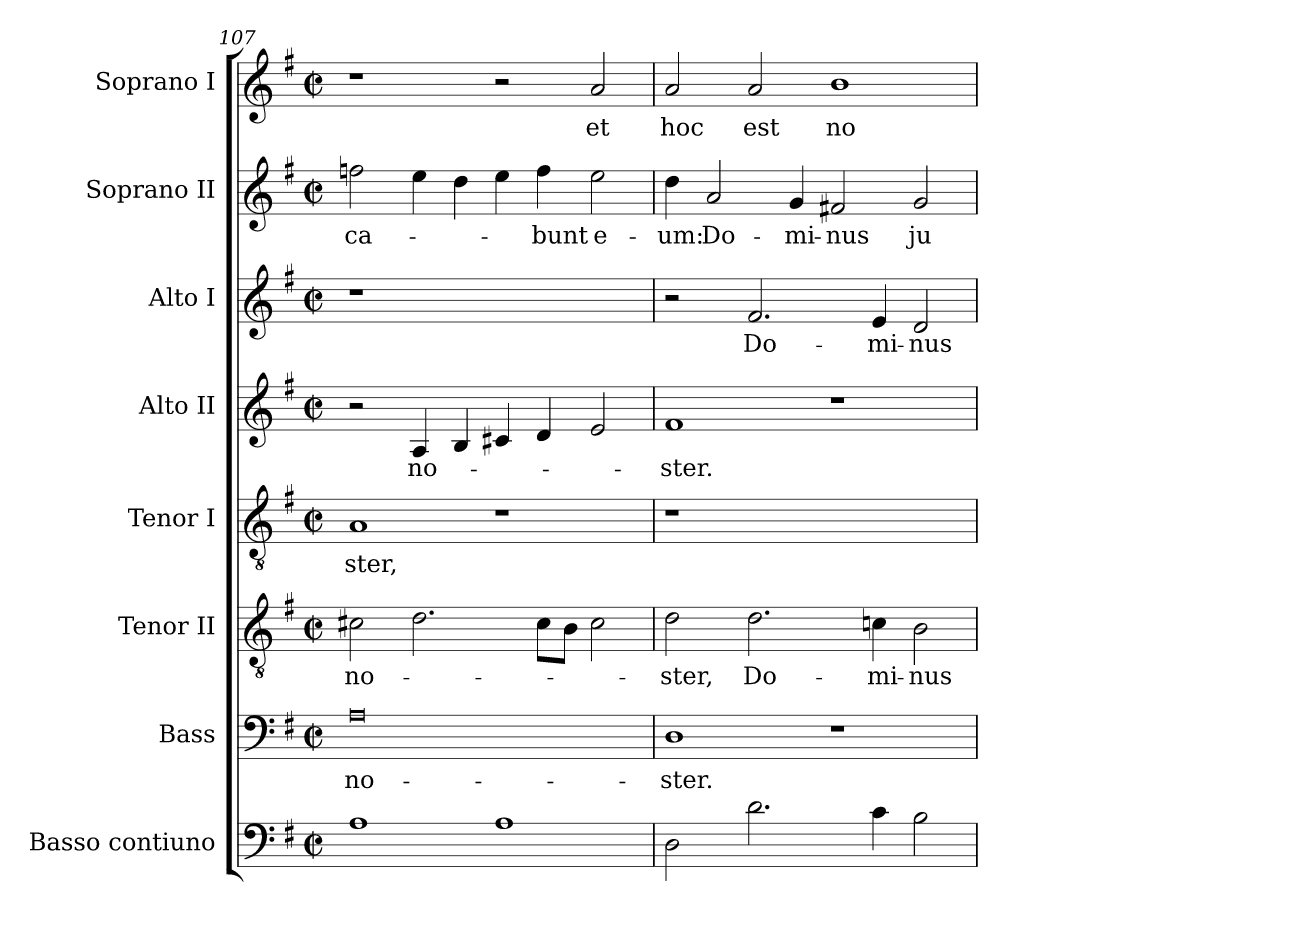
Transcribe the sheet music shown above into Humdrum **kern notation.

**kern	**kern	**text	**kern	**text	**kern	**text	**kern	**text	**kern	**text	**kern	**text	**kern	**text
*part8	*part7	*part7	*part6	*part6	*part5	*part5	*part4	*part4	*part3	*part3	*part2	*part2	*part1	*part1
*staff8	*staff7	*staff7	*staff6	*staff6	*staff5	*staff5	*staff4	*staff4	*staff3	*staff3	*staff2	*staff2	*staff1	*staff1
*I"Basso contiuno	*I"Bass	*	*I"Tenor II	*	*I"Tenor I	*	*I"Alto II	*	*I"Alto I	*	*I"Soprano II	*	*I"Soprano I	*
*	*I'B	*	*	*	*I'T	*	*	*	*I'A	*	*	*	*	*
*clefF4	*clefF4	*	*clefGv2	*	*clefGv2	*	*clefG2	*	*clefG2	*	*clefG2	*	*clefG2	*
*k[f#]	*k[f#]	*	*k[f#]	*	*k[f#]	*	*k[f#]	*	*k[f#]	*	*k[f#]	*	*k[f#]	*
*G:	*G:	*	*G:	*	*G:	*	*G:	*	*G:	*	*G:	*	*G:	*
*M2/2	*M2/2	*	*M2/2	*	*M2/2	*	*M2/2	*	*M2/2	*	*M2/2	*	*M2/2	*
*met(c|)	*met(c|)	*	*met(c|)	*	*met(c|)	*	*met(c|)	*	*met(c|)	*	*met(c|)	*	*met(c|)	*
=107	=107	=107	=107	=107	=107	=107	=107	=107	=107	=107	=107	=107	=107	=107
!	!	!LO:LY:b:color=#000000	!	!	!	!	!	!	!	!	!	!	!	!
!	!	!	!	!LO:LY:b:color=#000000	!	!	!	!	!	!	!	!	!	!
!	!	!	!	!	!	!LO:LY:b:color=#000000	!	!	!LO:N:vis=1	!	!	!	!	!
!	!	!	!	!	!	!	!	!	!	!	!	!LO:LY:b:color=#000000	!	!
1Ai	0Ai	no-	2c#Xi\	no-	1Ai	-ster,	2r	.	1r	.	2ffni\	-ca-	1r	.
!	!	!	!	!	!	!	!	!LO:LY:b:color=#000000	!	!	!	!	!	!
.	.	.	2.di\	.	.	.	4Ai/	no-	.	.	4eei\	.	.	.
.	.	.	.	.	.	.	4Bi/	.	.	.	4ddi\	.	.	.
1Ai	.	.	.	.	1r	.	4c#Xi/	.	1ryy	.	4eei\	.	2r	.
!	!	!	!	!	!	!	!	!	!	!	!	!LO:LY:b:color=#000000	!	!
.	.	.	8c#i\L	.	.	.	4di/	.	.	.	4ffi\	-bunt	.	.
.	.	.	8Bi\J	.	.	.	.	.	.	.	.	.	.	.
!	!	!	!	!	!	!	!	!	!	!	!	!LO:LY:b:color=#000000	!	!
!	!	!	!	!	!	!	!	!	!	!	!	!	!	!LO:LY:b:color=#000000
.	.	.	2c#i\	.	.	.	2ei/	.	.	.	2eei\	e-	2ai/	et
=108	=108	=108	=108	=108	=108	=108	=108	=108	=108	=108	=108	=108	=108	=108
!	!	!LO:LY:b:color=#000000	!	!	!	!	!	!	!	!	!	!	!	!
!	!	!	!	!LO:LY:b:color=#000000	!LO:N:vis=1	!	!	!	!	!	!	!	!	!
!	!	!	!	!	!	!	!	!LO:LY:b:color=#000000	!	!	!	!	!	!
!	!	!	!	!	!	!	!	!	!	!	!	!LO:LY:b:color=#000000	!	!
!	!	!	!	!	!	!	!	!	!	!	!	!	!	!LO:LY:b:color=#000000
2Di\	1Di	-ster.	2di\	-ster,	1r	.	1f#i	-ster.	2r	.	4ddi\	-um:	2ai/	hoc
!	!	!	!	!	!	!	!	!	!	!	!	!LO:LY:b:color=#000000	!	!
.	.	.	.	.	.	.	.	.	.	.	2ai/	Do-	.	.
!	!	!	!	!LO:LY:b:color=#000000	!	!	!	!	!	!	!	!	!	!
!	!	!	!	!	!	!	!	!	!	!LO:LY:b:color=#000000	!	!	!	!
!	!	!	!	!	!	!	!	!	!	!	!	!	!	!LO:LY:b:color=#000000
2.di\	.	.	2.di\	Do-	.	.	.	.	2.f#i/	Do-	.	.	2ai/	est
!	!	!	!	!	!	!	!	!	!	!	!	!LO:LY:b:color=#000000	!	!
.	.	.	.	.	.	.	.	.	.	.	4gi/	-mi-	.	.
!	!	!	!	!	!	!	!	!	!	!	!	!LO:LY:b:color=#000000	!	!
!	!	!	!	!	!	!	!	!	!	!	!	!	!	!LO:LY:b:color=#000000
.	1r	.	.	.	1ryy	.	1r	.	.	.	2f#Xi/	-nus	1bi	no-
!	!	!	!	!LO:LY:b:color=#000000	!	!	!	!	!	!	!	!	!	!
!	!	!	!	!	!	!	!	!	!	!LO:LY:b:color=#000000	!	!	!	!
4ci\	.	.	4cni\	-mi-	.	.	.	.	4ei/	-mi-	.	.	.	.
!	!	!	!	!LO:LY:b:color=#000000	!	!	!	!	!	!	!	!	!	!
!	!	!	!	!	!	!	!	!	!	!LO:LY:b:color=#000000	!	!	!	!
!	!	!	!	!	!	!	!	!	!	!	!	!LO:LY:b:color=#000000	!	!
2Bi\	.	.	2Bi\	-nus	.	.	.	.	2di/	-nus	2gi/	ju-	.	.
=	=	=	=	=	=	=	=	=	=	=	=	=	=	=
*-	*-	*-	*-	*-	*-	*-	*-	*-	*-	*-	*-	*-	*-	*-
